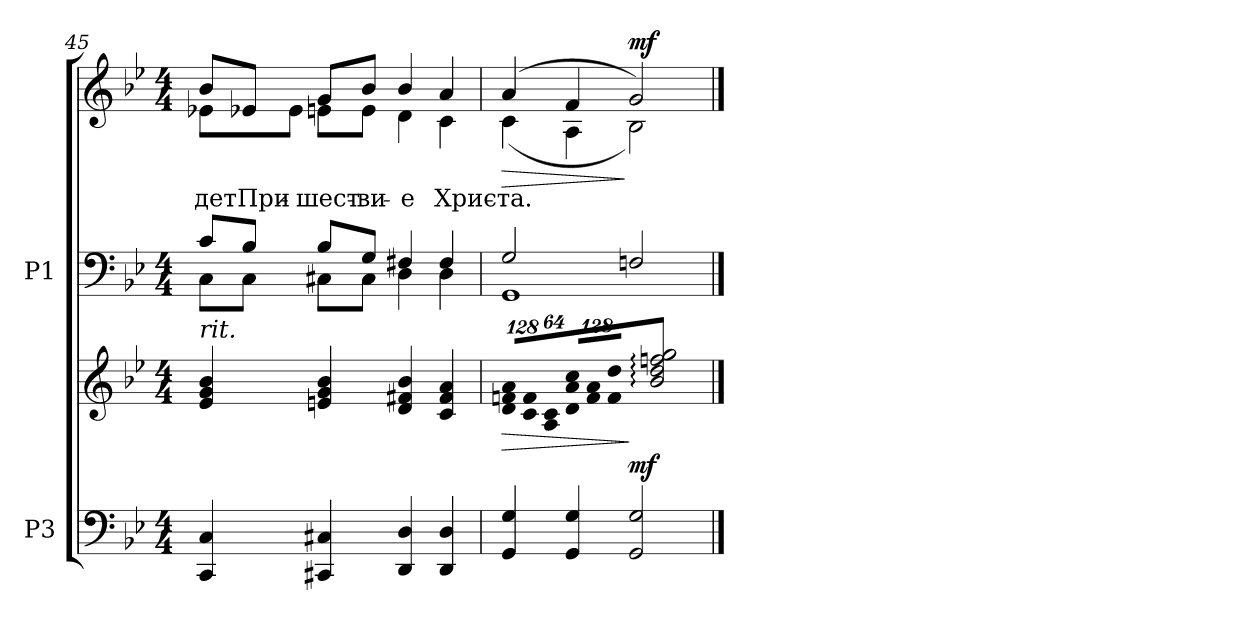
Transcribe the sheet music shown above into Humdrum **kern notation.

**kern	**kern	**dynam	**kern	**kern	**text	**dynam
*part2	*part2	*part2	*part1	*part1	*part1	*part1
*staff4	*staff3	*staff3/4	*staff2	*staff1	*staff1	*staff1/2
*I"P3	*	*	*I"P1	*	*	*
*clefF4	*clefG2	*	*clefF4	*clefG2	*	*
*k[b-e-]	*k[b-e-]	*	*k[b-e-]	*k[b-e-]	*	*
*g:	*g:	*	*g:	*g:	*	*
*M4/4	*M4/4	*	*M4/4	*M4/4	*	*
=45	=45	=45	=45	=45	=45	=45
*	*	*	*^	*	*	*
!	!	!	!	!	!LO:TX:a:i:t=подчеркивая	!	!
!	!LO:TX:a:i:t=rit.	!	!	!	!	!	!
!	!	!	!	!	!	!LO:LY:b:color=#000000	!
*	*	*	*	*	*^	*	*
4CCi/ 4Ci	4e-i/ 4gi 4b-i	.	8ci/L	8Ci\L	8b-i/L	8e-Xi\L	-дет	.
!	!	!	!	!	!	!	!LO:LY:b:color=#000000	!
.	.	.	8B-i/J	8Ci\J	8e-Xi/J	8e-i\J	При-	.
!	!	!	!	!	!	!	!LO:LY:b:color=#000000	!
4CC#Xi/ 4C#Xi	4eni/ 4gi 4b-i	.	8B-i/L	8C#Xi\L	8gi/L	8eni\L	-шест-	.
!	!	!	!	!	!	!	!LO:LY:b:color=#000000	!
.	.	.	8Gi/J	8C#i\J	8b-i/J	8ei\J	-ви-	.
!	!	!	!	!	!	!	!LO:LY:b:color=#000000	!
4DDi/ 4Di	4di/ 4f#Xi 4b-i	.	4F#Xi/	4Di\	4b-i/	4di\	-е	.
!	!	!	!	!	!	!	!LO:LY:b:color=#000000	!
4DDi/ 4Di	4ci/ 4f#i 4ai	.	4F#i/	4Di\	4ai/	4ci\	Хрис-	.
=46	=46	=46	=46	=46	=46	=46	=46	=46
*	*Xbrackettup	*	*	*	*	*	*	*
!	!LO:N:vis=8	!LO:HP:b	!	!	!	!	!	!
!	!	!	!	!	!	!	!LO:LY:b:color=#000000	!LO:HP:b
4GGi/ 4Gi	1024%85di/ 1024%85fni 1024%85aiL	>	2Gi/	1GGi	(4ai/	(4ci\	-та.	>
!	!LO:N:vis=8	!	!	!	!	!	!	!
.	1024%85ci/ 1024%85fi	.	.	.	.	.	.	.
!	!LO:N:vis=8	!	!	!	!	!	!	!
.	512%43Ai/ 512%43ciJ	.	.	.	.	.	.	.
!	!LO:N:vis=8	!	!	!	!	!	!	!
4GGi/ 4Gi	1024%85di/ 1024%85ai 1024%85cciL	.	.	.	4fi/	4Ai\	.	.
!	!LO:N:vis=8	!	!	!	!	!	!	!
.	1024%85fi/ 1024%85ai	.	.	.	.	.	.	.
!	!LO:N:vis=8	!	!	!	!	!	!	!
.	512%43fi/ 512%43ddiJ	.	.	.	.	.	.	.
2GGi/ 2Gi	2b-i\: 2ddi: 2ffni: 2ggi:	] mf	2Fni/	.	2gi/)	2B-i\)	.	] mf
*	*	*	*v	*v	*	*	*	*
*	*	*	*	*v	*v	*	*
==	==	==	==	==	==	==
*-	*-	*-	*-	*-	*-	*-
